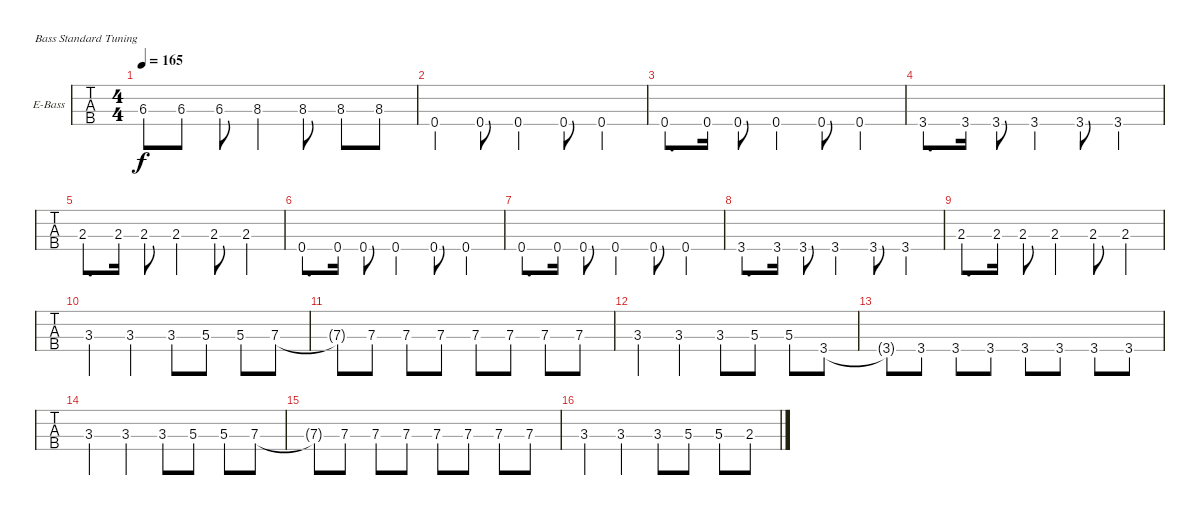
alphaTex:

\bracketExtendMode groupsimilarinstruments
\firstSystemTrackNameOrientation horizontal
\otherSystemsTrackNameOrientation horizontal
\track ("Bass" "E-Bass") {instrument slapbass1}
\staff {tabs}
\tuning (G2 D2 A1 E1)
\ts (4 4)
\tempo 165
\clef f4
\ks c
6.3{t}.8{dy f} 6.3.8 6.3.8 8.3.4 8.3.8 8.3.8 8.3.8 |
0.4.4 0.4.8 0.4.4 0.4.8 0.4.4 |
0.4.8{d} 0.4.16 0.4.8 0.4.4 0.4.8 0.4.4 |
3.4.8{d} 3.4.16 3.4.8 3.4.4 3.4.8 3.4.4 |
2.3.8{d} 2.3.16 2.3.8 2.3.4 2.3.8 2.3.4 |
0.4.8{d} 0.4.16 0.4.8 0.4.4 0.4.8 0.4.4 |
0.4.8{d} 0.4.16 0.4.8 0.4.4 0.4.8 0.4.4 |
3.4.8{d} 3.4.16 3.4.8 3.4.4 3.4.8 3.4.4 |
2.3.8{d} 2.3.16 2.3.8 2.3.4 2.3.8 2.3.4 |
3.3.4 3.3.4 3.3.8 5.3.8 5.3.8 7.3.8 |
7.3{t}.8 7.3.8 7.3.8 7.3.8 7.3.8 7.3.8 7.3.8 7.3.8 |
3.3.4 3.3.4 3.3.8 5.3.8 5.3.8 3.4.8 |
3.4{t}.8 3.4.8 3.4.8 3.4.8 3.4.8 3.4.8 3.4.8 3.4.8 |
3.3.4 3.3.4 3.3.8 5.3.8 5.3.8 7.3.8 |
7.3{t}.8 7.3.8 7.3.8 7.3.8 7.3.8 7.3.8 7.3.8 7.3.8 |
3.3.4 3.3.4 3.3.8 5.3.8 5.3.8 2.3.8
